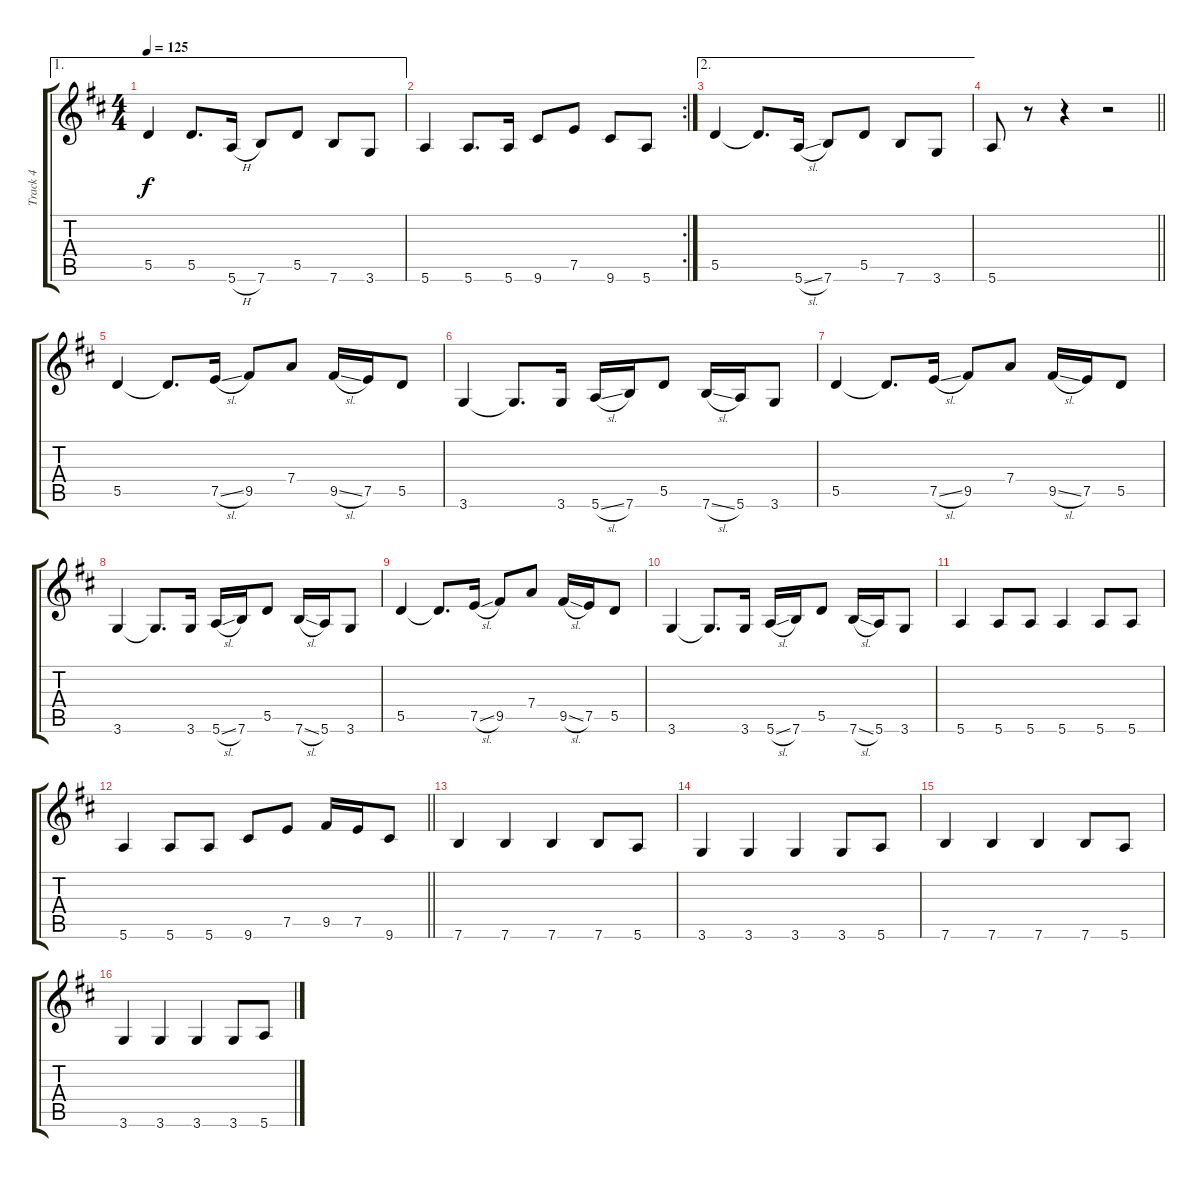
\track ("Track 4" "Track 4") {instrument electricguitarclean}
\staff {score tabs}
\tuning (E4 B3 G3 D3 A2 E2) {hide}
\ae 1
\ts (4 4)
\tempo 125
\clef g2
\ks d
5.5.4{dy f} 5.5.8{d} 5.6{h}.16 7.6.8 5.5.8 7.6.8 3.6.8 |
\rc 2
5.6.4 5.6.8{d} 5.6.16 9.6.8 7.5.8 9.6.8 5.6.8 |
\ae 2
5.5.4 5.5{t}.8{d} 5.6{sl}.16 7.6.8 5.5.8 7.6.8 3.6.8 |
\barLineRight lightlight
5.6.8 r.8 r.4 r.2 |
5.5.4 5.5{t}.8{d} 7.5{sl}.16 9.5.8 7.4.8 9.5{sl}.16 7.5.16 5.5.8 |
3.6.4 3.6{t}.8{d} 3.6.16 5.6{sl}.16 7.6.16 5.5.8 7.6{sl}.16 5.6.16 3.6.8 |
5.5.4 5.5{t}.8{d} 7.5{sl}.16 9.5.8 7.4.8 9.5{sl}.16 7.5.16 5.5.8 |
3.6.4 3.6{t}.8{d} 3.6.16 5.6{sl}.16 7.6.16 5.5.8 7.6{sl}.16 5.6.16 3.6.8 |
5.5.4 5.5{t}.8{d} 7.5{sl}.16 9.5.8 7.4.8 9.5{sl}.16 7.5.16 5.5.8 |
3.6.4 3.6{t}.8{d} 3.6.16 5.6{sl}.16 7.6.16 5.5.8 7.6{sl}.16 5.6.16 3.6.8 |
5.6.4 5.6.8 5.6.8 5.6.4 5.6.8 5.6.8 |
\barLineRight lightlight
5.6.4 5.6.8 5.6.8 9.6.8 7.5.8 9.5.16 7.5.16 9.6.8 |
7.6.4 7.6.4 7.6.4 7.6.8 5.6.8 |
3.6.4 3.6.4 3.6.4 3.6.8 5.6.8 |
7.6.4 7.6.4 7.6.4 7.6.8 5.6.8 |
3.6.4 3.6.4 3.6.4 3.6.8 5.6.8
